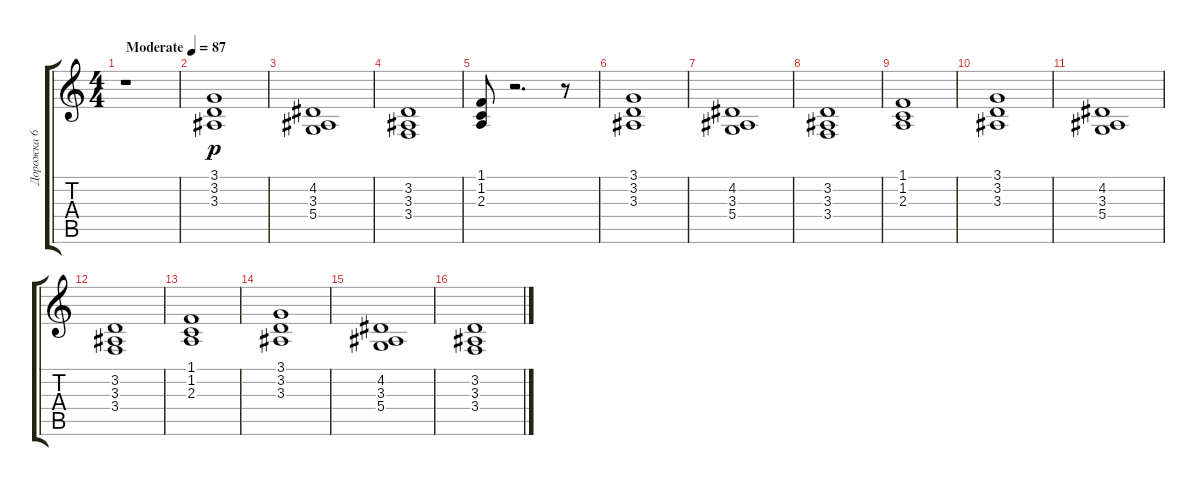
\track ("Дорожка 6" "Дорожка 6") {instrument pad2warm}
\staff {score tabs}
\tuning (E4 B3 G3 D3 A2 E2) {hide}
\ts (4 4)
\tempo (87 "Moderate")
\clef g2
\ks c
r.1{dy p instrument pad2warm} |
(3.1 3.2 3.3).1 |
(4.2 3.3 5.4).1 |
(3.2 3.3 3.4).1 |
(1.1 1.2 2.3).8 r.2{d} r.8 |
(3.1 3.2 3.3).1 |
(4.2 3.3 5.4).1 |
(3.2 3.3 3.4).1 |
(1.1 1.2 2.3).1 |
(3.1 3.2 3.3).1 |
(4.2 3.3 5.4).1 |
(3.2 3.3 3.4).1 |
(1.1 1.2 2.3).1 |
(3.1 3.2 3.3).1 |
(4.2 3.3 5.4).1 |
(3.2 3.3 3.4).1
